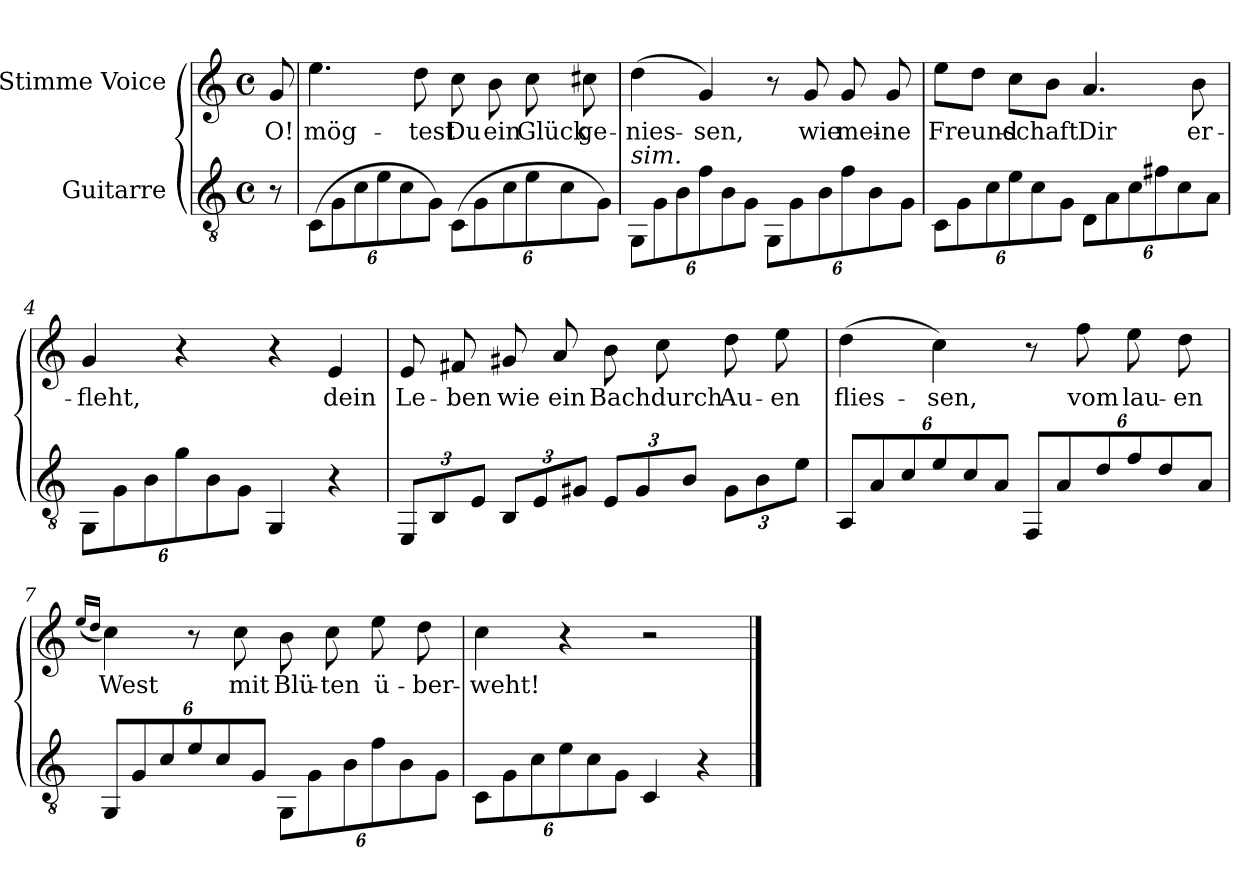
**kern	**kern	**text
*part2	*part1	*part1
*staff2	*staff1	*staff1
*I"Guitarre	*I"Stimme Voice	*
*clefGv2	*clefG2	*
*k[]	*k[]	*
*M4/4	*M4/4	*
*met(c)	*met(c)	*
*MM80	*MM80	*
=	=	=
!	!	!LO:LY:b
8r	8g/	O!
=1	=1	=1
*Xbrackettup	*	*
!	!	!LO:LY:b
(>12C\L	4.ee\	mög-
12G\	.	.
12c\	.	.
12e\	.	.
12c\	.	.
!	!	!LO:LY:b
.	8dd\	-test
12G\J)	.	.
!	!	!LO:LY:b
(>12C\L	8cc\	Du
12G\	.	.
!	!	!LO:LY:b
.	8b\	ein
12c\	.	.
!	!	!LO:LY:b
12e\	8cc\	Glück
12c\	.	.
!	!	!LO:LY:b
.	8cc#X\	ge-
12G\J)	.	.
=2	=2	=2
!LO:TX:a:i:t=sim.	!	!
!	!	!LO:LY:b
12GG\L	(>4dd\	-nies-
12G\	.	.
12B\	.	.
!	!	!LO:LY:b
12f\	4g/)	-sen,
12B\	.	.
12G\J	.	.
12GG\L	8r	.
12G\	.	.
!	!	!LO:LY:b
.	8g/	wie
12B\	.	.
!	!	!LO:LY:b
12f\	8g/	mei-
12B\	.	.
!	!	!LO:LY:b
.	8g/	-ne
12G\J	.	.
=3	=3	=3
!	!	!LO:LY:b
12C\L	8ee\L	Freund-
12G\	.	.
.	8dd\J	.
12c\	.	.
!	!	!LO:LY:b
12e\	8cc\L	-schaft
12c\	.	.
.	8b\J	.
12G\J	.	.
!	!	!LO:LY:b
12D\L	4.a/	Dir
12A\	.	.
12c\	.	.
12f#X\	.	.
12c\	.	.
!	!	!LO:LY:b
.	8b\	er-
12A\J	.	.
!!LO:LB:g=z
=4	=4	=4
!	!	!LO:LY:b
12GG\L	4g/	-fleht,
12G\	.	.
12B\	.	.
12g\	4r	.
12B\	.	.
12G\J	.	.
4GG/	4r	.
!	!	!LO:LY:b
4r	4e/	dein
=5	=5	=5
!	!	!LO:LY:b
12EE/L	8e/	Le-
12BB/	.	.
!	!	!LO:LY:b
.	8f#X/	-ben
12E/J	.	.
!	!	!LO:LY:b
12BB/L	8g#X/	wie
12E/	.	.
!	!	!LO:LY:b
.	8a/	ein
12G#X/J	.	.
!	!	!LO:LY:b
12E/L	8b\	Bach
12G#/	.	.
!	!	!LO:LY:b
.	8cc\	durch
12B/J	.	.
!	!	!LO:LY:b
12G#\L	8dd\	Au-
12B\	.	.
!	!	!LO:LY:b
.	8ee\	-en
12e\J	.	.
=6	=6	=6
!	!	!LO:LY:b
12AA/L	(>4dd\	flies-
12A/	.	.
12c/	.	.
!	!	!LO:LY:b
12e/	4cc\)	-sen,
12c/	.	.
12A/J	.	.
12FF/L	8r	.
12A/	.	.
!	!	!LO:LY:b
.	8ff\	vom
12d/	.	.
!	!	!LO:LY:b
12f/	8ee\	lau-
12d/	.	.
!	!	!LO:LY:b
.	8dd\	-en
12A/J	.	.
=7	=7	=7
.	(<16qee/LL	.
.	16qdd/JJ	.
!	!	!LO:LY:b
12GG/L	4cc\)	West
12G/	.	.
12c/	.	.
12e/	8r	.
12c/	.	.
!	!	!LO:LY:b
.	8cc\	mit
12G/J	.	.
!	!	!LO:LY:b
12GG\L	8b\	Blü-
12G\	.	.
!	!	!LO:LY:b
.	8cc\	-ten
12B\	.	.
!	!	!LO:LY:b
12f\	8ee\	ü-
12B\	.	.
!	!	!LO:LY:b
.	8dd\	-ber-
12G\J	.	.
=8	=8	=8
!	!	!LO:LY:b
12C\L	4cc\	-weht!
12G\	.	.
12c\	.	.
12e\	4r	.
12c\	.	.
12G\J	.	.
4C/	2r	.
4r	.	.
==	==	==
*-	*-	*-
